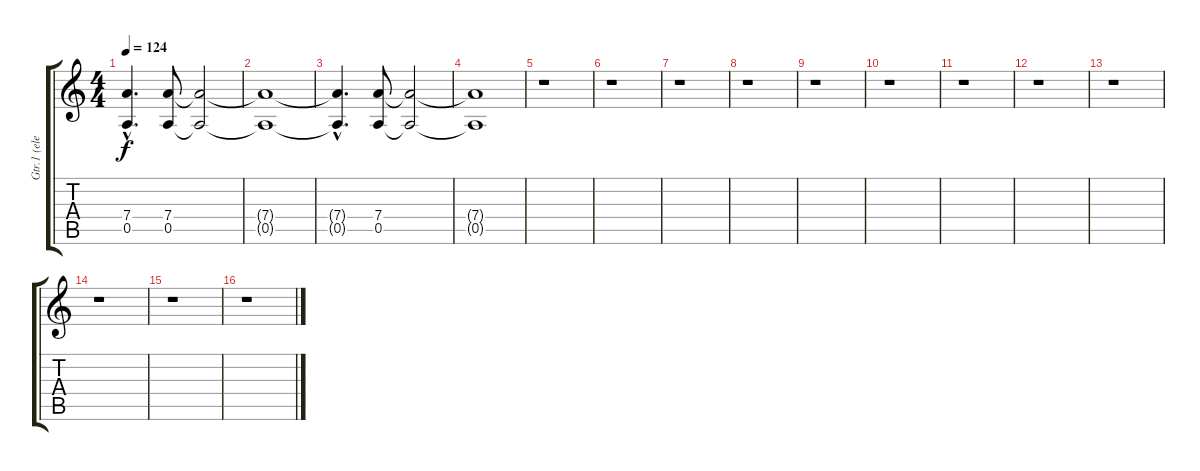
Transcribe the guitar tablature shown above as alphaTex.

\track ("Gtr.1 (elec.)" "Gtr.1 (ele") {instrument overdrivenguitar}
\staff {score tabs}
\tuning (E4 B3 G3 D3 A2 E2) {hide}
\ts (4 4)
\tempo 124
\clef g2
\ks c
(7.4{hac t} 0.5{hac t}).4{d dy f} (7.4 0.5).8 (7.4{t} 0.5{t}).2 |
(7.4{t} 0.5{t}).1 |
(7.4{hac t} 0.5{hac t}).4{d} (7.4 0.5).8 (7.4{t} 0.5{t}).2 |
(7.4{t} 0.5{t}).1 |
r.1 |
r.1 |
r.1 |
r.1 |
r.1 |
r.1 |
r.1 |
r.1 |
r.1 |
r.1 |
r.1 |
r.1
